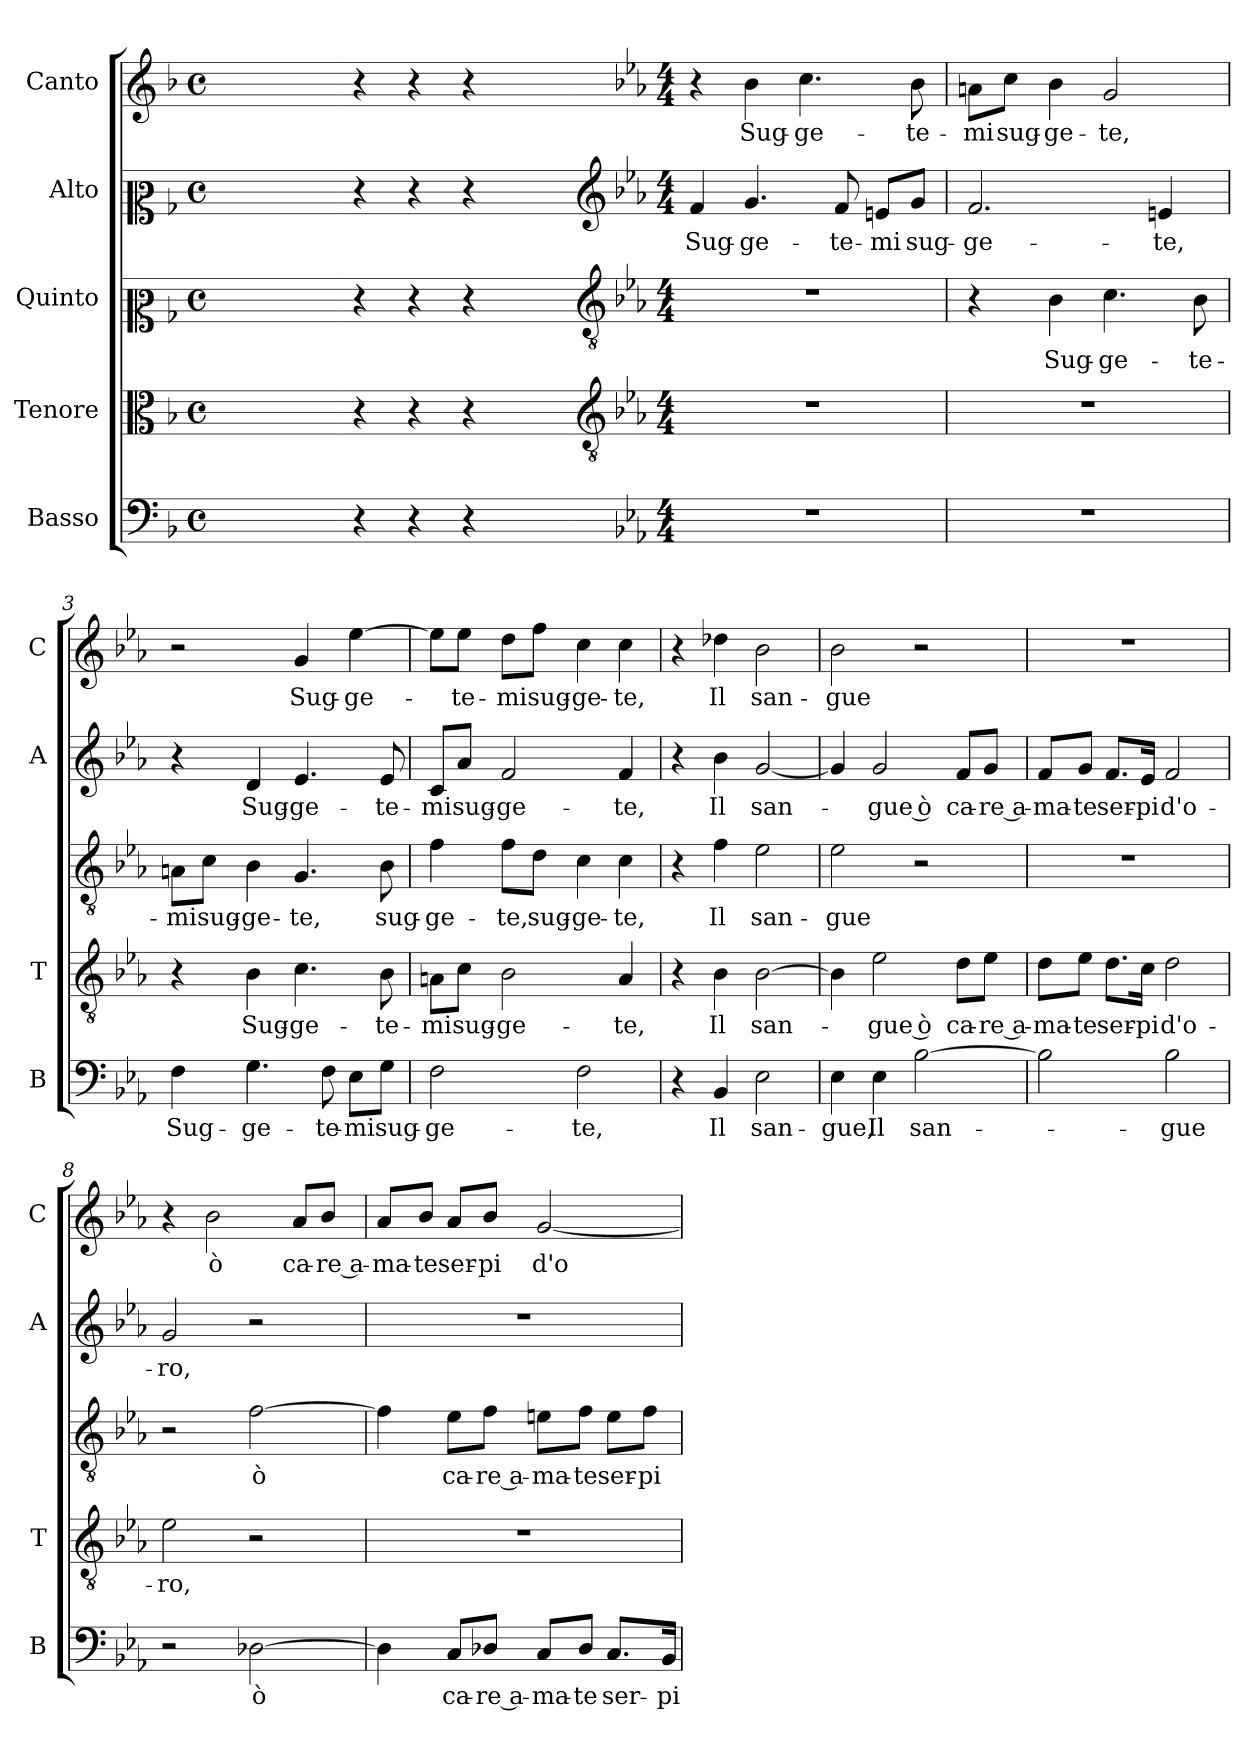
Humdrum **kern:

**kern	**text	**kern	**text	**kern	**text	**kern	**text	**kern	**text
*part5	*part5	*part4	*part4	*part3	*part3	*part2	*part2	*part1	*part1
*staff5	*staff5	*staff4	*staff4	*staff3	*staff3	*staff2	*staff2	*staff1	*staff1
*I"Basso	*	*I"Tenore	*	*I"Quinto	*	*I"Alto	*	*I"Canto	*
*I'B	*	*I'T	*	*	*	*I'A	*	*I'C	*
*clefF4	*	*clefC3	*	*clefC2	*	*clefC2	*	*clefG2	*
*k[b-]	*	*k[b-]	*	*k[b-]	*	*k[b-]	*	*k[b-]	*
*F:	*	*F:	*	*F:	*	*F:	*	*F:	*
*M4/4	*	*M4/4	*	*M4/4	*	*M4/4	*	*M4/4	*
*met(c)	*	*met(c)	*	*met(c)	*	*met(c)	*	*met(c)	*
=	=	=	=	=	=	=	=	=	=
1ryy	.	1ryy	.	1ryy	.	1ryy	.	1ryy	.
=1X-	=1X-	=1X-	=1X-	=1X-	=1X-	=1X-	=1X-	=1X-	=1X-
4r	.	4r	.	4r	.	4r	.	4r	.
4r	.	4r	.	4r	.	4r	.	4r	.
4r	.	4r	.	4r	.	4r	.	4r	.
4ryy	.	4ryy	.	4ryy	.	4ryy	.	4ryy	.
=1-	=1-	=1-	=1-	=1-	=1-	=1-	=1-	=1-	=1-
*	*	*clefGv2	*	*clefGv2	*	*clefG2	*	*	*
*k[b-e-a-]	*	*k[b-e-a-]	*	*k[b-e-a-]	*	*k[b-e-a-]	*	*k[b-e-a-]	*
*E-:	*	*E-:	*	*E-:	*	*E-:	*	*E-:	*
*M4/4	*	*M4/4	*	*M4/4	*	*M4/4	*	*M4/4	*
!	!	!	!	!	!	!	!LO:LY:b	!	!
1r	.	1r	.	1r	.	4f/	Sug-	4r	.
!	!	!	!	!	!	!	!LO:LY:b	!	!LO:LY:b
.	.	.	.	.	.	4.g/	-ge-	4b-\	Sug-
!	!	!	!	!	!	!	!	!	!LO:LY:b
.	.	.	.	.	.	.	.	4.cc\	-ge-
!	!	!	!	!	!	!	!LO:LY:b	!	!
.	.	.	.	.	.	8f/	-te-	.	.
!	!	!	!	!	!	!	!LO:LY:b	!	!
.	.	.	.	.	.	8en/L	-mi	.	.
!	!	!	!	!	!	!	!LO:LY:b	!	!LO:LY:b
.	.	.	.	.	.	8g/J	sug-	8b-\	-te-
=2	=2	=2	=2	=2	=2	=2	=2	=2	=2
!	!	!	!	!	!	!	!LO:LY:b	!	!LO:LY:b
1r	.	1r	.	4r	.	2.f/	-ge-	8an\L	-mi
!	!	!	!	!	!	!	!	!	!LO:LY:b
.	.	.	.	.	.	.	.	8cc\J	sug-
!	!	!	!	!	!LO:LY:b	!	!	!	!LO:LY:b
.	.	.	.	4B-\	Sug-	.	.	4b-\	-ge-
!	!	!	!	!	!LO:LY:b	!	!	!	!LO:LY:b
.	.	.	.	4.c\	-ge-	.	.	2g/	-te,
!	!	!	!	!	!	!	!LO:LY:b	!	!
.	.	.	.	.	.	4en/	-te,	.	.
!	!	!	!	!	!LO:LY:b	!	!	!	!
.	.	.	.	8B-\	-te-	.	.	.	.
=3	=3	=3	=3	=3	=3	=3	=3	=3	=3
!	!LO:LY:b	!	!	!	!LO:LY:b	!	!	!	!
4F\	Sug-	4r	.	8An\L	-mi	4r	.	2r	.
!	!	!	!	!	!LO:LY:b	!	!	!	!
.	.	.	.	8c\J	sug-	.	.	.	.
!	!LO:LY:b	!	!LO:LY:b	!	!LO:LY:b	!	!LO:LY:b	!	!
4.G\	-ge-	4B-\	Sug-	4B-\	-ge-	4d/	Sug-	.	.
!	!	!	!LO:LY:b	!	!LO:LY:b	!	!LO:LY:b	!	!LO:LY:b
.	.	4.c\	-ge-	4.G/	-te,	4.e-/	-ge-	4g/	Sug-
!	!LO:LY:b	!	!	!	!	!	!	!	!
8F\	-te-	.	.	.	.	.	.	.	.
!	!LO:LY:b	!	!	!	!	!	!	!	!LO:LY:b
8E-\L	-mi	.	.	.	.	.	.	[4ee-\	-ge-
!	!LO:LY:b	!	!LO:LY:b	!	!LO:LY:b	!	!LO:LY:b	!	!
8G\J	sug-	8B-\	-te-	8B-\	sug-	8e-/	-te-	.	.
=4	=4	=4	=4	=4	=4	=4	=4	=4	=4
!	!LO:LY:b	!	!LO:LY:b	!	!LO:LY:b	!	!LO:LY:b	!	!
2F\	-ge-	8An\L	-mi	4f\	-ge-	8c/L	-mi	8ee-\L]	.
!	!	!	!LO:LY:b	!	!	!	!LO:LY:b	!	!LO:LY:b
.	.	8c\J	sug-	.	.	8a-/J	sug-	8ee-\J	-te-
!	!	!	!LO:LY:b	!	!LO:LY:b	!	!LO:LY:b	!	!LO:LY:b
.	.	2B-\	-ge-	8f\L	-te,	2f/	-ge-	8dd\L	-mi
!	!	!	!	!	!LO:LY:b	!	!	!	!LO:LY:b
.	.	.	.	8d\J	sug-	.	.	8ff\J	sug-
!	!LO:LY:b	!	!	!	!LO:LY:b	!	!	!	!LO:LY:b
2F\	-te,	.	.	4c\	-ge-	.	.	4cc\	-ge-
!	!	!	!LO:LY:b	!	!LO:LY:b	!	!LO:LY:b	!	!LO:LY:b
.	.	4A/	-te,	4c\	-te,	4f/	-te,	4cc\	-te,
!!LO:LB:g=z
=5	=5	=5	=5	=5	=5	=5	=5	=5	=5
4r	.	4r	.	4r	.	4r	.	4r	.
!	!LO:LY:b	!	!LO:LY:b	!	!LO:LY:b	!	!LO:LY:b	!	!LO:LY:b
4BB-/	Il	4B-\	Il	4f\	Il	4b-\	Il	4dd-X\	Il
!	!LO:LY:b	!	!LO:LY:b	!	!LO:LY:b	!	!LO:LY:b	!	!LO:LY:b
2E-\	san-	[2B-\	san-	2e-\	san-	[2g/	san-	2b-\	san-
=6	=6	=6	=6	=6	=6	=6	=6	=6	=6
!	!LO:LY:b	!	!	!	!LO:LY:b	!	!	!	!LO:LY:b
4E-\	-gue,	4B-\]	.	2e-\	-gue	4g/]	.	2b-\	-gue
!	!LO:LY:b	!	!LO:LY:b	!	!	!	!LO:LY:b	!	!
4E-\	Il	2e-\	-gue ò	.	.	2g/	-gue ò	.	.
!	!LO:LY:b	!	!	!	!	!	!	!	!
[2B-\	san-	.	.	2r	.	.	.	2r	.
!	!	!	!LO:LY:b	!	!	!	!LO:LY:b	!	!
.	.	8d\L	ca-	.	.	8f/L	ca-	.	.
!	!	!	!LO:LY:b	!	!	!	!LO:LY:b	!	!
.	.	8e-\J	-re a-	.	.	8g/J	-re a-	.	.
=7	=7	=7	=7	=7	=7	=7	=7	=7	=7
!	!	!	!LO:LY:b	!	!	!	!LO:LY:b	!	!
2B-\]	.	8d\L	-ma-	1r	.	8f/L	-ma-	1r	.
!	!	!	!LO:LY:b	!	!	!	!LO:LY:b	!	!
.	.	8e-\J	-te	.	.	8g/J	-te	.	.
!	!	!	!LO:LY:b	!	!	!	!LO:LY:b	!	!
.	.	8.d\L	ser-	.	.	8.f/L	ser-	.	.
!	!	!	!LO:LY:b	!	!	!	!LO:LY:b	!	!
.	.	16c\Jk	-pi	.	.	16e-/Jk	-pi	.	.
!	!LO:LY:b	!	!LO:LY:b	!	!	!	!LO:LY:b	!	!
2B-\	-gue	2d\	d'o-	.	.	2f/	d'o-	.	.
=8	=8	=8	=8	=8	=8	=8	=8	=8	=8
!	!	!	!LO:LY:b	!	!	!	!LO:LY:b	!	!
2r	.	2e-\	-ro,	2r	.	2g/	-ro,	4r	.
!	!	!	!	!	!	!	!	!	!LO:LY:b
.	.	.	.	.	.	.	.	2b-\	ò
!	!LO:LY:b	!	!	!	!LO:LY:b	!	!	!	!
[2D-X\	ò	2r	.	[2f\	ò	2r	.	.	.
!	!	!	!	!	!	!	!	!	!LO:LY:b
.	.	.	.	.	.	.	.	8a-/L	ca-
!	!	!	!	!	!	!	!	!	!LO:LY:b
.	.	.	.	.	.	.	.	8b-/J	-re a-
=9	=9	=9	=9	=9	=9	=9	=9	=9	=9
!	!	!	!	!	!	!	!	!	!LO:LY:b
4D-\]	.	1r	.	4f\]	.	1r	.	8a-/L	-ma-
!	!	!	!	!	!	!	!	!	!LO:LY:b
.	.	.	.	.	.	.	.	8b-/J	-te
!	!LO:LY:b	!	!	!	!LO:LY:b	!	!	!	!LO:LY:b
8C/L	ca-	.	.	8e-\L	ca-	.	.	8a-/L	ser-
!	!LO:LY:b	!	!	!	!LO:LY:b	!	!	!	!LO:LY:b
8D-X/J	-re a-	.	.	8f\J	-re a-	.	.	8b-/J	-pi
!	!LO:LY:b	!	!	!	!LO:LY:b	!	!	!	!LO:LY:b
8C/L	-ma-	.	.	8en\L	-ma-	.	.	[2g/	d'o-
!	!LO:LY:b	!	!	!	!LO:LY:b	!	!	!	!
8D-/J	-te	.	.	8f\J	-te	.	.	.	.
!	!LO:LY:b	!	!	!	!LO:LY:b	!	!	!	!
8.C/L	ser-	.	.	8e\L	ser-	.	.	.	.
!	!	!	!	!	!LO:LY:b	!	!	!	!
.	.	.	.	8f\J	-pi	.	.	.	.
!	!LO:LY:b	!	!	!	!	!	!	!	!
16BB-/Jk	-pi	.	.	.	.	.	.	.	.
=	=	=	=	=	=	=	=	=	=
*-	*-	*-	*-	*-	*-	*-	*-	*-	*-
